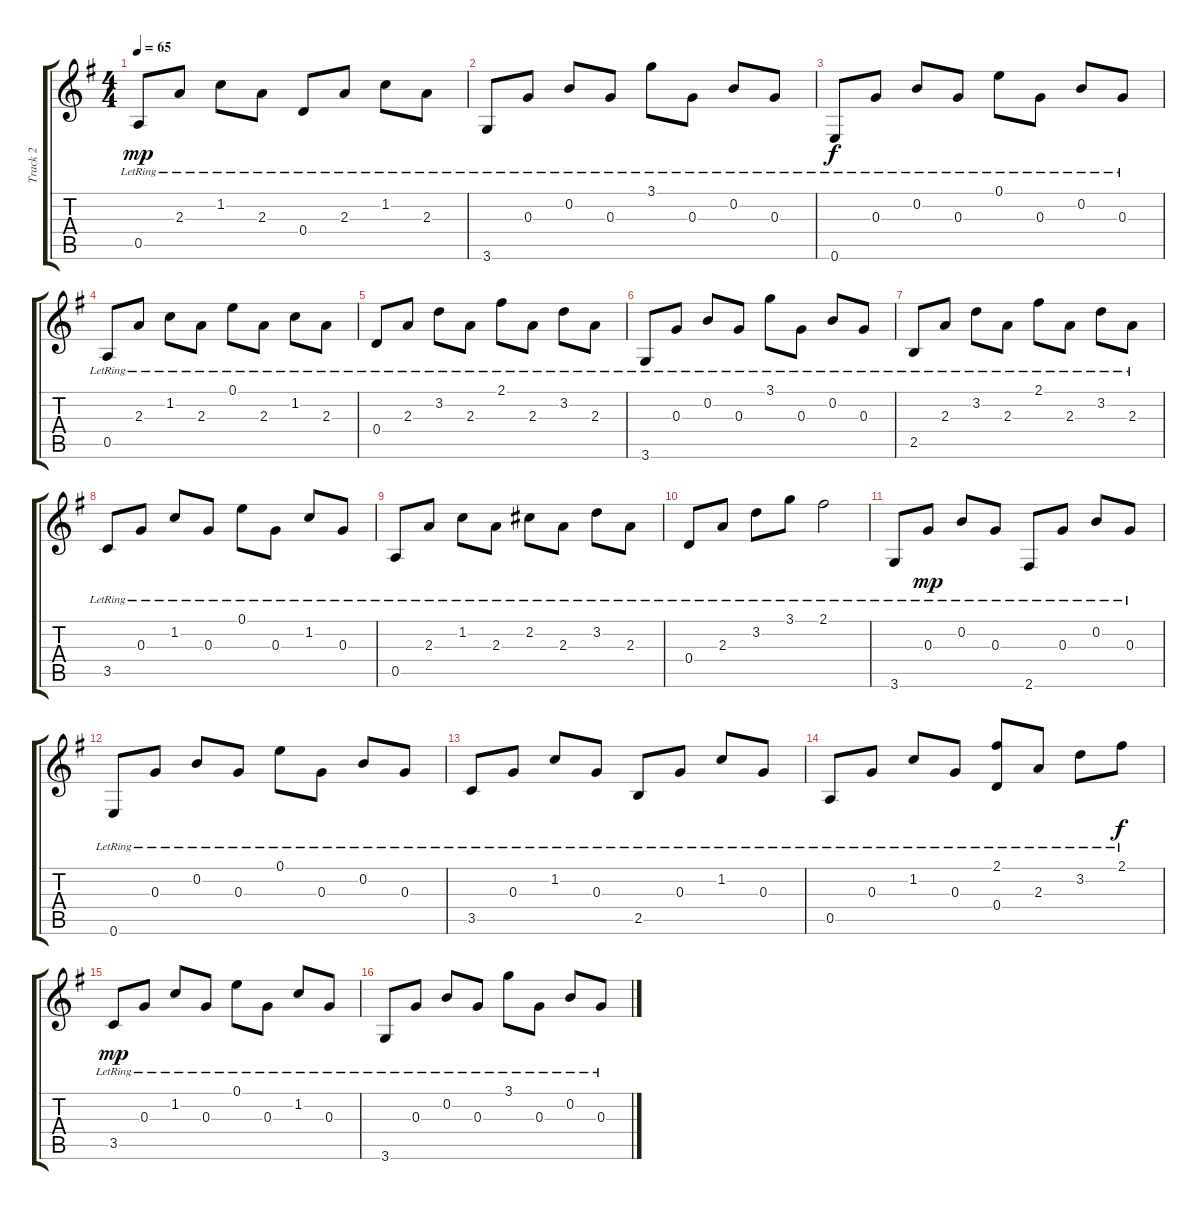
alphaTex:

\track ("Track 2" "Track 2") {instrument acousticguitarnylon}
\staff {score tabs}
\tuning (E4 B3 G3 D3 A2 E2) {hide}
\ts (4 4)
\tempo 65
\clef g2
\ks g
0.5{lr}.8{dy mp} 2.3{lr}.8 1.2{lr}.8 2.3{lr}.8 0.4{lr}.8 2.3{lr}.8 1.2{lr}.8 2.3{lr}.8 |
3.6{lr}.8 0.3{lr}.8 0.2{lr}.8 0.3{lr}.8 3.1{lr}.8 0.3{lr}.8 0.2{lr}.8 0.3{lr}.8 |
0.6{lr}.8{dy f} 0.3{lr}.8 0.2{lr}.8 0.3{lr}.8 0.1{lr}.8 0.3{lr}.8 0.2{lr}.8 0.3{lr}.8 |
0.5{lr}.8 2.3{lr}.8 1.2{lr}.8 2.3{lr}.8 0.1{lr}.8 2.3{lr}.8 1.2{lr}.8 2.3{lr}.8 |
0.4{lr}.8 2.3{lr}.8 3.2{lr}.8 2.3{lr}.8 2.1{lr}.8 2.3{lr}.8 3.2{lr}.8 2.3{lr}.8 |
3.6{lr}.8 0.3{lr}.8 0.2{lr}.8 0.3{lr}.8 3.1{lr}.8 0.3{lr}.8 0.2{lr}.8 0.3{lr}.8 |
2.5{lr}.8 2.3{lr}.8 3.2{lr}.8 2.3{lr}.8 2.1{lr}.8 2.3{lr}.8 3.2{lr}.8 2.3{lr}.8 |
3.5{lr}.8 0.3{lr}.8 1.2{lr}.8 0.3{lr}.8 0.1{lr}.8 0.3{lr}.8 1.2{lr}.8 0.3{lr}.8 |
0.5{lr}.8 2.3{lr}.8 1.2{lr}.8 2.3{lr}.8 2.2{lr}.8 2.3{lr}.8 3.2{lr}.8 2.3{lr}.8 |
0.4{lr}.8 2.3{lr}.8 3.2{lr}.8 3.1{lr}.8 2.1{lr}.2 |
3.6{lr}.8 0.3{lr}.8{dy mp} 0.2{lr}.8 0.3{lr}.8 2.6{lr}.8 0.3{lr}.8 0.2{lr}.8 0.3{lr}.8 |
0.6{lr}.8 0.3{lr}.8 0.2{lr}.8 0.3{lr}.8 0.1{lr}.8 0.3{lr}.8 0.2{lr}.8 0.3{lr}.8 |
3.5{lr}.8 0.3{lr}.8 1.2{lr}.8 0.3{lr}.8 2.5{lr}.8 0.3{lr}.8 1.2{lr}.8 0.3{lr}.8 |
0.5{lr}.8 0.3{lr}.8 1.2{lr}.8 0.3{lr}.8 (2.1{lr} 0.4{lr}).8 2.3{lr}.8 3.2{lr}.8 2.1{lr}.8{dy f} |
3.5{lr}.8{dy mp} 0.3{lr}.8 1.2{lr}.8 0.3{lr}.8 0.1{lr}.8 0.3{lr}.8 1.2{lr}.8 0.3{lr}.8 |
3.6{lr}.8 0.3{lr}.8 0.2{lr}.8 0.3{lr}.8 3.1{lr}.8 0.3{lr}.8 0.2{lr}.8 0.3{lr}.8
